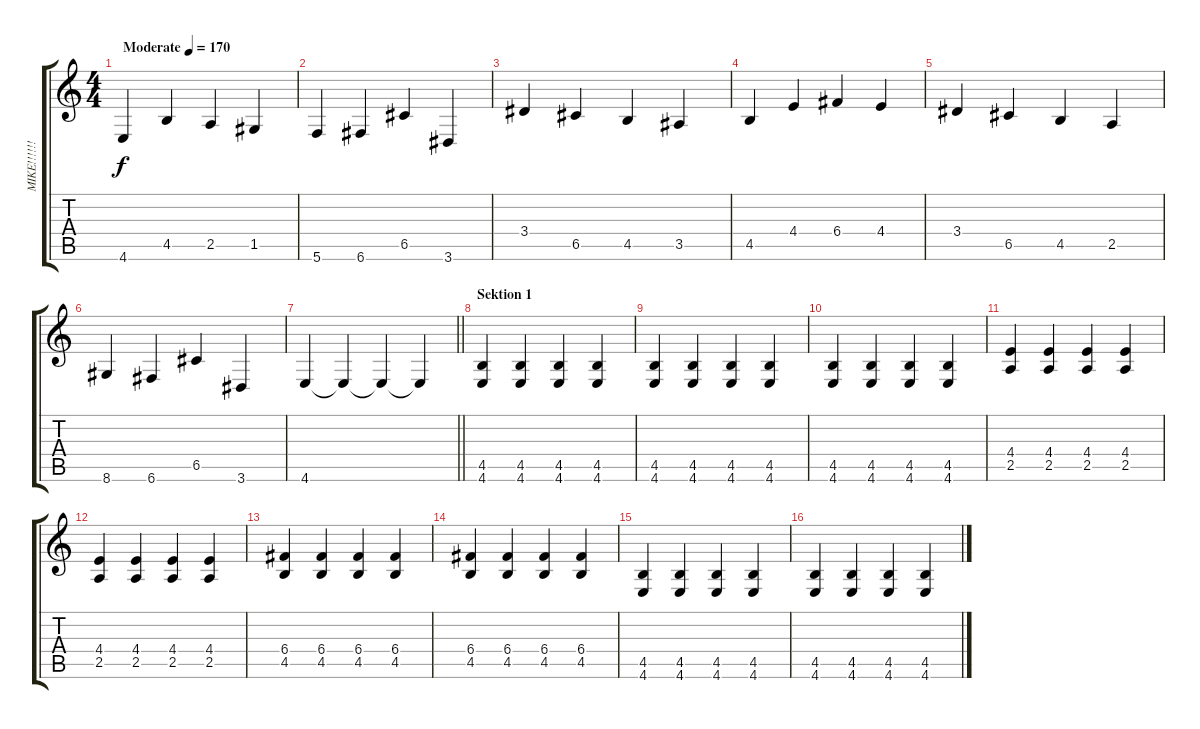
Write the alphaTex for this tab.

\track ("MIKE!!!!!! " "MIKE!!!!!!") {instrument acousticguitarsteel}
\staff {score tabs}
\tuning (D4 A3 F3 C3 G2 C2) {hide}
\ts (4 4)
\tempo (170 "Moderate")
\clef g2
\ks c
4.6.4{dy f instrument acousticguitarsteel} 4.5.4 2.5.4 1.5.4 |
5.6.4 6.6.4 6.5.4 3.6.4 |
3.4.4 6.5.4 4.5.4 3.5.4 |
4.5.4 4.4.4 6.4.4 4.4.4 |
3.4.4 6.5.4 4.5.4 2.5.4 |
8.6.4 6.6.4 6.5.4 3.6.4 |
\barLineRight lightlight
4.6.4 4.6{t}.4 4.6{t}.4 4.6{t}.4 |
\section ("" "Sektion 1")
(4.5 4.6).4 (4.5 4.6).4 (4.5 4.6).4 (4.5 4.6).4 |
(4.5 4.6).4 (4.5 4.6).4 (4.5 4.6).4 (4.5 4.6).4 |
(4.5 4.6).4 (4.5 4.6).4 (4.5 4.6).4 (4.5 4.6).4 |
(4.4 2.5).4 (4.4 2.5).4 (4.4 2.5).4 (4.4 2.5).4 |
(4.4 2.5).4 (4.4 2.5).4 (4.4 2.5).4 (4.4 2.5).4 |
(6.4 4.5).4 (6.4 4.5).4 (6.4 4.5).4 (6.4 4.5).4 |
(6.4 4.5).4 (6.4 4.5).4 (6.4 4.5).4 (6.4 4.5).4 |
(4.5 4.6).4 (4.5 4.6).4 (4.5 4.6).4 (4.5 4.6).4 |
(4.5 4.6).4 (4.5 4.6).4 (4.5 4.6).4 (4.5 4.6).4
